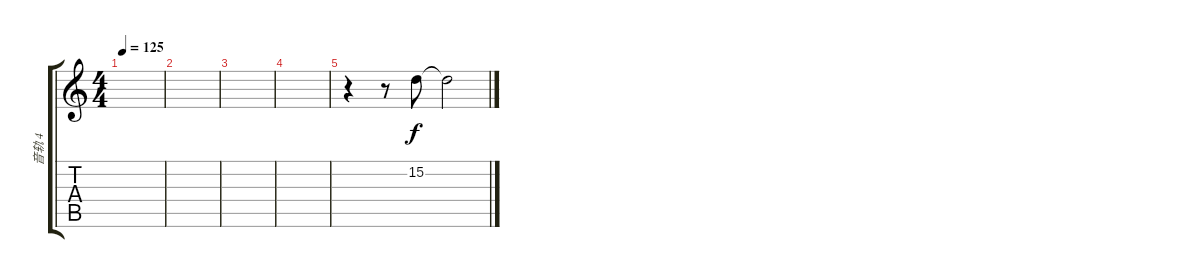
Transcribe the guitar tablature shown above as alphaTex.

\track ("音轨 4" "音轨 4") {instrument musicbox}
\staff {score tabs}
\tuning (E4 B3 G3 D3 A2 E2) {hide}
\ts (4 4)
\tempo 125
\clef g2
\ks c
|
|
|
|
r.4 r.8 15.2.8 15.2{t}.2
